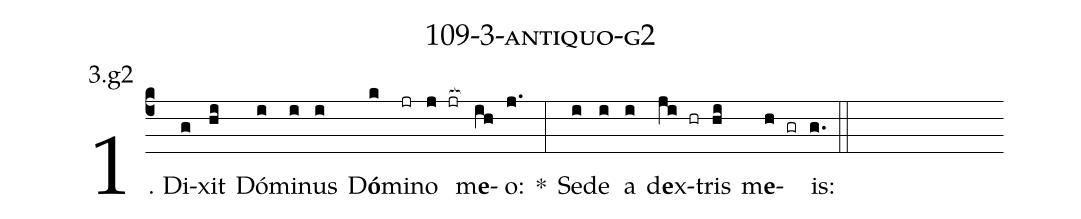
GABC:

name: 109-3-antiquo-g2;
annotation: 3.g2;
%%
(c4)1. Di(g)xit(hi) Dó(i)mi(i)nus(i) D<b>ó</b>(k)mi(jr)no(j jr[ocb:1{]) m<b>e</b>(ih[ocb:0}])o:(j.) *(:) Se(i)de(i) a(i) d<b>e</b>x(ji hr)tris(hi) m<b>e</b>(h gr)is:(g.) (::)
